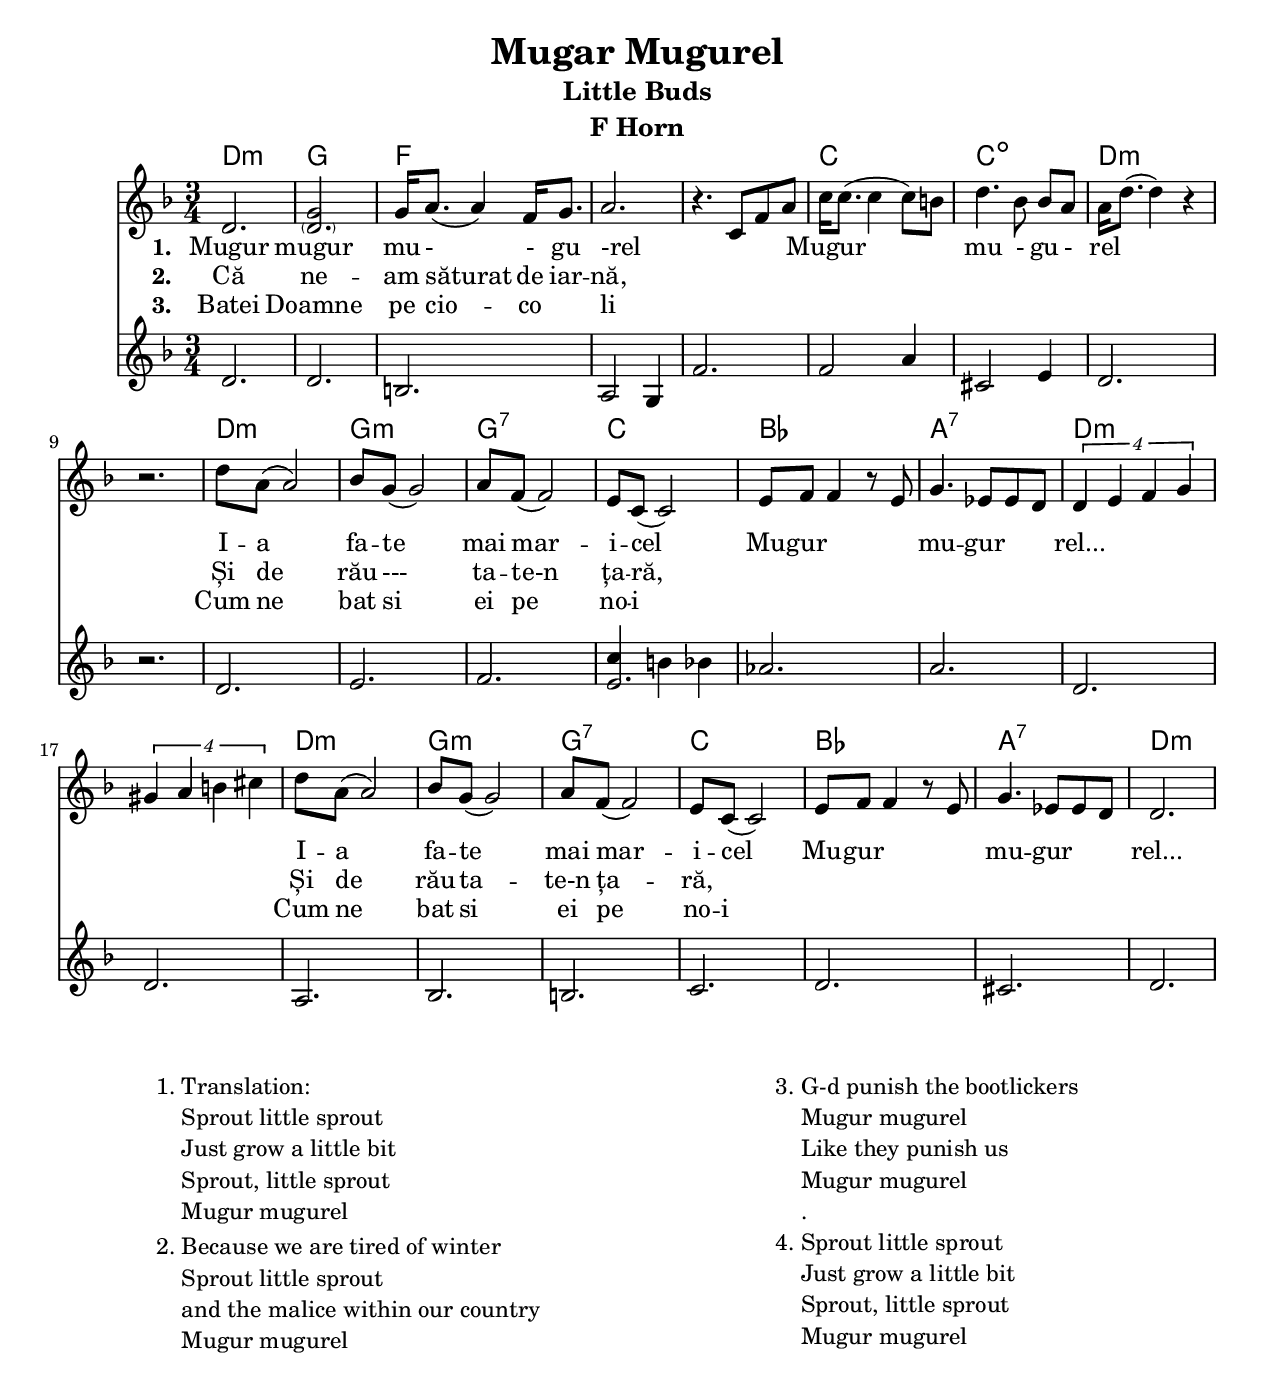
\version "2.18.0"
\include "english.ly"
\pointAndClickOff
\paper{
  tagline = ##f
  print-all-headers = ##t
  #(set-paper-size "letter")
}
date = #(strftime "%d-%m-%Y" (localtime (current-time)))

%\markup{ \italic{ " Updated " \date  }  }

%\markup{ Got something to say? }

global = {
  \clef treble
  \key d \minor
  \time 3/4
  \set Score.markFormatter = #format-mark-box-alphabet
}

%#################################### Melody ########################
melody = \relative c' {
  \global
  %\partial 16*3 a16 d f   %lead in notes

  d2.
  <<\parenthesize d2. g2>>
  g16 a8.(a4) f16 [g8.]|
  a2.

  r4. c,8 f a|
  c16 c8.(c4 c8) [b]|
  d4. bf8 bf [a]
  a16 d8.(d4) r|
  r2.
  %b
  d8 a(a2)
  bf8 g(g2)
  a8 f(f2)
  e8 c(c2)

  e8 f f4 r8 e
  g4. ef8 ef d|
  \tuplet 4/3 {d4 e f g}
  \tuplet 4/3 {gs4 a b cs}

  d8 a(a2)
  bf8 g(g2)
  a8 f(f2)
  e8 c(c2)

  e8 f f4 r8 e|
  g4. ef8 ef d
  d2.  % measure 24
  %r2.

}
%################################# Lyrics #####################
\addlyrics{
  \set stanza = #"1. "
  Mugur mugur mu - - gu -rel
  _ _ _  Mugur \skip2 \skip2  mu -  gu -  rel
  \skip1
  I -- a fa -- te mai mar -- i -- cel
  Mu -- gur \skip2 \skip2  mu -- gur \skip2 \skip2  rel...
  \repeat unfold 7{\skip 2}
  I -- a fa -- te mai mar -- i -- cel
  Mu -- gur \skip2 \skip2  mu -- gur \skip2 \skip2  rel...
}

\addlyrics{
  \set stanza = #"2. "
Că ne -- am săturat de iar -- nă,
\repeat unfold 12{\skip 2}
Și de rău --- ta -- te-n ța -- ră,
\repeat unfold 16{\skip 2}
Și de rău -- ta -- te-n ța -- ră,
}

\addlyrics{
  \set stanza = #"3. "
  Batei Doamne pe cio -- co  \skip 2 li
  \repeat unfold 12{\skip 2}
  Cum ne bat si ei pe no -- i
  \repeat unfold 16{\skip 2}
  Cum ne bat si ei pe no -- i

}

bass = \relative c'{
  \global
  %\clef bass
  d2.
  d2.
  b2.
  a2 g4
  f'2.
  f2 a4
  cs,2 e4
  d2.
  r2.

  d2.
  e2.
  f2.
  <<
    {e2. } %e2 r %   more stuff here
    {c'4 b bf}
  >>
  af2.
  a2.
  d,2.
  d2.
  a2.
  bf2.
  b2.
  c2.
  d2.
  cs2.
  d2.

}



%################################# Chords #######################
harmonies = \chordmode {
  d4*3:m
  g4*3
  f2.*3
  c2.
  c4*3:dim
  %cs2.:7
  d2.:m
  s2.
  %b Ia Fate etc
  d2.:m
  g2.:m
  g2.:7
  c2.
  bf2.
  a2.:7
  d2.*2:m
  d2.:m
  g2.:m
  g2.:7
  c2.
  bf2.
  a2.:7
  d2.:m

}

\score {
  <<
    \new ChordNames {
      \set chordChanges = ##f
      \harmonies
    }
    \new Staff  \melody
    \new Staff  \bass
  >>
  \header{
    title= "Mugar Mugurel"
    subtitle="Little Buds"
    composer= ""
    instrument = "F Horn"
    arranger= ""
  }
  \layout{indent = 1.0\cm}
  \midi {
    \tempo 4 = 120
    % alignAboveContext = "staff" }

    % \midi { }
  }
}

% more verses:
\markup{}
\markup {
  \fill-line {
    \hspace #0.1 % distance from left margin
    \column {
      \line {
        "1."
        \column {
          "Translation:"
          "Sprout little sprout"
          "Just grow a little bit"
          "Sprout, little sprout"
          "Mugur mugurel"
        }
      }
      \hspace #0.2 % vertical distance between verses
      \line {
        "2."
        \column {
          "Because we are tired of winter"
          "Sprout little sprout"
          "and the malice within our country"
          "Mugur mugurel"
        }
      }

    }
    \hspace #0.1  % horiz. distance between columns
    \column {
      \line {
        "3."
        \column {
          "G-d punish the bootlickers"
          "Mugur mugurel"
          "Like they punish us"
          "Mugur mugurel".
        }
      }
      \hspace #0.2 % distance between verses
      \line {
        "4."
        \column {
          "Sprout little sprout"
          "Just grow a little bit"
          "Sprout, little sprout"
          "Mugur mugurel"
        }
      }

    }
    \hspace #0.1 % distance to right margin
  }
}


%{
http://lyricstranslate.com/en/mugur-mugurel-sprout-you-little-sprout.html
Mugur, mugur, mugurel,
Mugur, mugurel,
Ia fă-te mai măricel,
Mugur, mugurel,
Ia fă-te mai măricel,
Mugur, mugurel.

Că ne-am săturat de iarnă,
Mugur, mugurel,
Și de răutate-n țară,
Mugur, mugurel,
Și de răutate-n țară,
Mugur, mugurel.

Bate-i, Doamne, pe ciocoi,
Mugur, mugurel,
Cum ne bat și ei pe noi,
Mugur, mugurel,
Cum ne bat și ei pe noi,
Mugur, mugurel.

Mugur, mugur, mugurel,
Mugur, mugurel,
Ia fă-te mai măricel,
Mugur, mugurel,
Ia fă-te mai măricel,
Mugur, mugurel.

%}